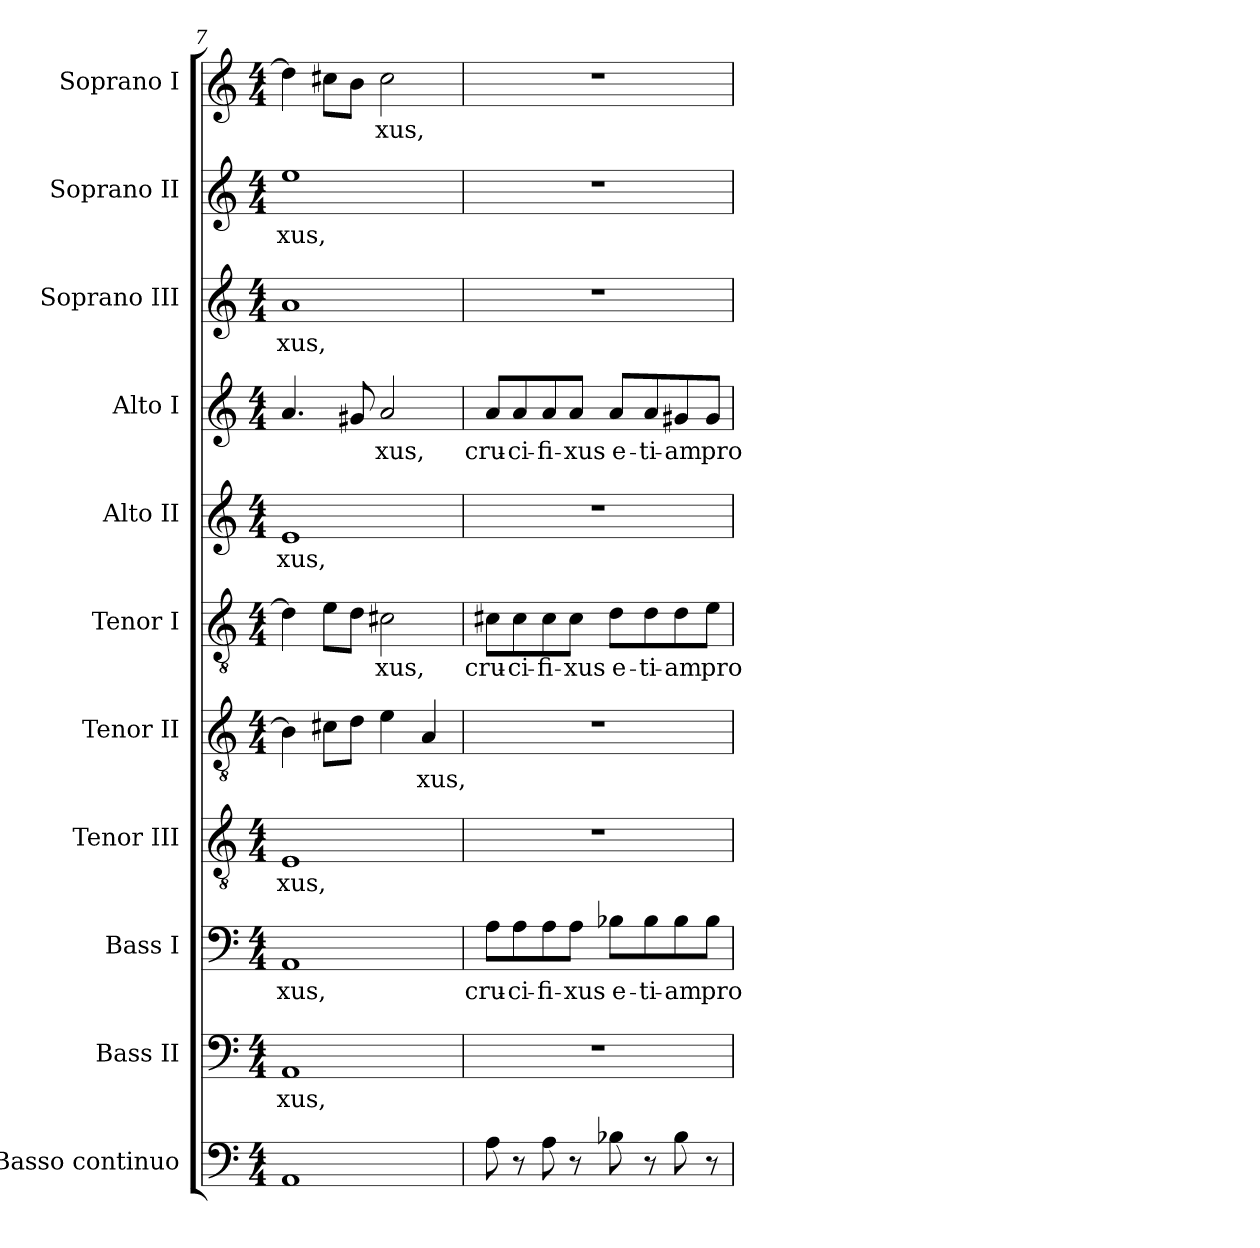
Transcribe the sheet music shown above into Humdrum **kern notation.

**kern	**kern	**text	**kern	**text	**kern	**text	**kern	**text	**kern	**text	**kern	**text	**kern	**text	**kern	**text	**kern	**text	**kern	**text
*part11	*part10	*part10	*part9	*part9	*part8	*part8	*part7	*part7	*part6	*part6	*part5	*part5	*part4	*part4	*part3	*part3	*part2	*part2	*part1	*part1
*staff11	*staff10	*staff10	*staff9	*staff9	*staff8	*staff8	*staff7	*staff7	*staff6	*staff6	*staff5	*staff5	*staff4	*staff4	*staff3	*staff3	*staff2	*staff2	*staff1	*staff1
*I"Basso continuo	*I"Bass II	*	*I"Bass I	*	*I"Tenor III	*	*I"Tenor II	*	*I"Tenor I	*	*I"Alto II	*	*I"Alto I	*	*I"Soprano III	*	*I"Soprano II	*	*I"Soprano I	*
*I'B.c.	*I'B. II	*	*I'B. I	*	*I'T. III	*	*I'T. II	*	*I'T. I	*	*I'A. II	*	*I'A. I	*	*I'S. III	*	*I'S. II	*	*I'S. I	*
*clefF4	*clefF4	*	*clefF4	*	*clefGv2	*	*clefGv2	*	*clefGv2	*	*clefG2	*	*clefG2	*	*clefG2	*	*clefG2	*	*clefG2	*
*	*	*	*	*	*ITrd7c12	*	*ITrd7c12	*	*ITrd7c12	*	*	*	*	*	*	*	*	*	*	*
*k[]	*k[]	*	*k[]	*	*k[]	*	*k[]	*	*k[]	*	*k[]	*	*k[]	*	*k[]	*	*k[]	*	*k[]	*
*a:	*a:	*	*a:	*	*a:	*	*a:	*	*a:	*	*a:	*	*a:	*	*a:	*	*a:	*	*a:	*
*M4/4	*M4/4	*	*M4/4	*	*M4/4	*	*M4/4	*	*M4/4	*	*M4/4	*	*M4/4	*	*M4/4	*	*M4/4	*	*M4/4	*
=7	=7	=7	=7	=7	=7	=7	=7	=7	=7	=7	=7	=7	=7	=7	=7	=7	=7	=7	=7	=7
!	!	!LO:LY:b:color=#000000	!	!	!	!	!	!	!	!	!	!	!	!	!	!	!	!	!	!
!	!	!	!	!LO:LY:b:color=#000000	!	!	!	!	!	!	!	!	!	!	!	!	!	!	!	!
!	!	!	!	!	!	!LO:LY:b:color=#000000	!	!	!	!	!	!	!	!	!	!	!	!	!	!
!	!	!	!	!	!	!	!	!	!	!	!	!LO:LY:b:color=#000000	!	!	!	!	!	!	!	!
!	!	!	!	!	!	!	!	!	!	!	!	!	!	!	!	!LO:LY:b:color=#000000	!	!	!	!
!	!	!	!	!	!	!	!	!	!	!	!	!	!	!	!	!	!	!LO:LY:b:color=#000000	!	!
1AAi	1AAi	-xus,	1AAi	-xus,	1EEi	-xus,	4BBi\]	.	4Di\]	.	1ei	-xus,	4.ai/	.	1ai	-xus,	1eei	-xus,	4ddi\]	.
.	.	.	.	.	.	.	8C#Xi\L	.	8Ei\L	.	.	.	.	.	.	.	.	.	8cc#Xi\L	.
.	.	.	.	.	.	.	8Di\J	.	8Di\J	.	.	.	8g#Xi/	.	.	.	.	.	8bi\J	.
!	!	!	!	!	!	!	!	!	!	!LO:LY:b:color=#000000	!	!	!	!	!	!	!	!	!	!
!	!	!	!	!	!	!	!	!	!	!	!	!	!	!LO:LY:b:color=#000000	!	!	!	!	!	!
!	!	!	!	!	!	!	!	!	!	!	!	!	!	!	!	!	!	!	!	!LO:LY:b:color=#000000
.	.	.	.	.	.	.	4Ei\	.	2C#Xi\	-xus,	.	.	2ai/	-xus,	.	.	.	.	2cc#i\	-xus,
!	!	!	!	!	!	!	!	!LO:LY:b:color=#000000	!	!	!	!	!	!	!	!	!	!	!	!
.	.	.	.	.	.	.	4AAi/	-xus,	.	.	.	.	.	.	.	.	.	.	.	.
!!LO:PB:g=z
=8	=8	=8	=8	=8	=8	=8	=8	=8	=8	=8	=8	=8	=8	=8	=8	=8	=8	=8	=8	=8
!	!	!	!	!LO:LY:b:color=#000000	!	!	!	!	!	!	!	!	!	!	!	!	!	!	!	!
!	!	!	!	!	!	!	!	!	!	!LO:LY:b:color=#000000	!	!	!	!	!	!	!	!	!	!
!	!	!	!	!	!	!	!	!	!	!	!	!	!	!LO:LY:b:color=#000000	!	!	!	!	!	!
8Ai\	1r	.	8Ai\L	cru-	1r	.	1r	.	8C#Xi\L	cru-	1r	.	8ai/L	cru-	1r	.	1r	.	1r	.
!	!	!	!	!LO:LY:b:color=#000000	!	!	!	!	!	!	!	!	!	!	!	!	!	!	!	!
!	!	!	!	!	!	!	!	!	!	!LO:LY:b:color=#000000	!	!	!	!	!	!	!	!	!	!
!	!	!	!	!	!	!	!	!	!	!	!	!	!	!LO:LY:b:color=#000000	!	!	!	!	!	!
8r	.	.	8Ai\	-ci-	.	.	.	.	8C#i\	-ci-	.	.	8ai/	-ci-	.	.	.	.	.	.
!	!	!	!	!LO:LY:b:color=#000000	!	!	!	!	!	!	!	!	!	!	!	!	!	!	!	!
!	!	!	!	!	!	!	!	!	!	!LO:LY:b:color=#000000	!	!	!	!	!	!	!	!	!	!
!	!	!	!	!	!	!	!	!	!	!	!	!	!	!LO:LY:b:color=#000000	!	!	!	!	!	!
8Ai\	.	.	8Ai\	-fi-	.	.	.	.	8C#i\	-fi-	.	.	8ai/	-fi-	.	.	.	.	.	.
!	!	!	!	!LO:LY:b:color=#000000	!	!	!	!	!	!	!	!	!	!	!	!	!	!	!	!
!	!	!	!	!	!	!	!	!	!	!LO:LY:b:color=#000000	!	!	!	!	!	!	!	!	!	!
!	!	!	!	!	!	!	!	!	!	!	!	!	!	!LO:LY:b:color=#000000	!	!	!	!	!	!
8r	.	.	8Ai\J	-xus	.	.	.	.	8C#i\J	-xus	.	.	8ai/J	-xus	.	.	.	.	.	.
!	!	!	!	!LO:LY:b:color=#000000	!	!	!	!	!	!	!	!	!	!	!	!	!	!	!	!
!	!	!	!	!	!	!	!	!	!	!LO:LY:b:color=#000000	!	!	!	!	!	!	!	!	!	!
!	!	!	!	!	!	!	!	!	!	!	!	!	!	!LO:LY:b:color=#000000	!	!	!	!	!	!
8B-Xi\	.	.	8B-Xi\L	e-	.	.	.	.	8Di\L	e-	.	.	8ai/L	e-	.	.	.	.	.	.
!	!	!	!	!LO:LY:b:color=#000000	!	!	!	!	!	!	!	!	!	!	!	!	!	!	!	!
!	!	!	!	!	!	!	!	!	!	!LO:LY:b:color=#000000	!	!	!	!	!	!	!	!	!	!
!	!	!	!	!	!	!	!	!	!	!	!	!	!	!LO:LY:b:color=#000000	!	!	!	!	!	!
8r	.	.	8B-i\	-ti-	.	.	.	.	8Di\	-ti-	.	.	8ai/	-ti-	.	.	.	.	.	.
!	!	!	!	!LO:LY:b:color=#000000	!	!	!	!	!	!	!	!	!	!	!	!	!	!	!	!
!	!	!	!	!	!	!	!	!	!	!LO:LY:b:color=#000000	!	!	!	!	!	!	!	!	!	!
!	!	!	!	!	!	!	!	!	!	!	!	!	!	!LO:LY:b:color=#000000	!	!	!	!	!	!
8B-i\	.	.	8B-i\	-am	.	.	.	.	8Di\	-am	.	.	8g#Xi/	-am	.	.	.	.	.	.
!	!	!	!	!LO:LY:b:color=#000000	!	!	!	!	!	!	!	!	!	!	!	!	!	!	!	!
!	!	!	!	!	!	!	!	!	!	!LO:LY:b:color=#000000	!	!	!	!	!	!	!	!	!	!
!	!	!	!	!	!	!	!	!	!	!	!	!	!	!LO:LY:b:color=#000000	!	!	!	!	!	!
8r	.	.	8B-i\J	pro	.	.	.	.	8Ei\J	pro	.	.	8g#i/J	pro	.	.	.	.	.	.
=	=	=	=	=	=	=	=	=	=	=	=	=	=	=	=	=	=	=	=	=
*-	*-	*-	*-	*-	*-	*-	*-	*-	*-	*-	*-	*-	*-	*-	*-	*-	*-	*-	*-	*-
